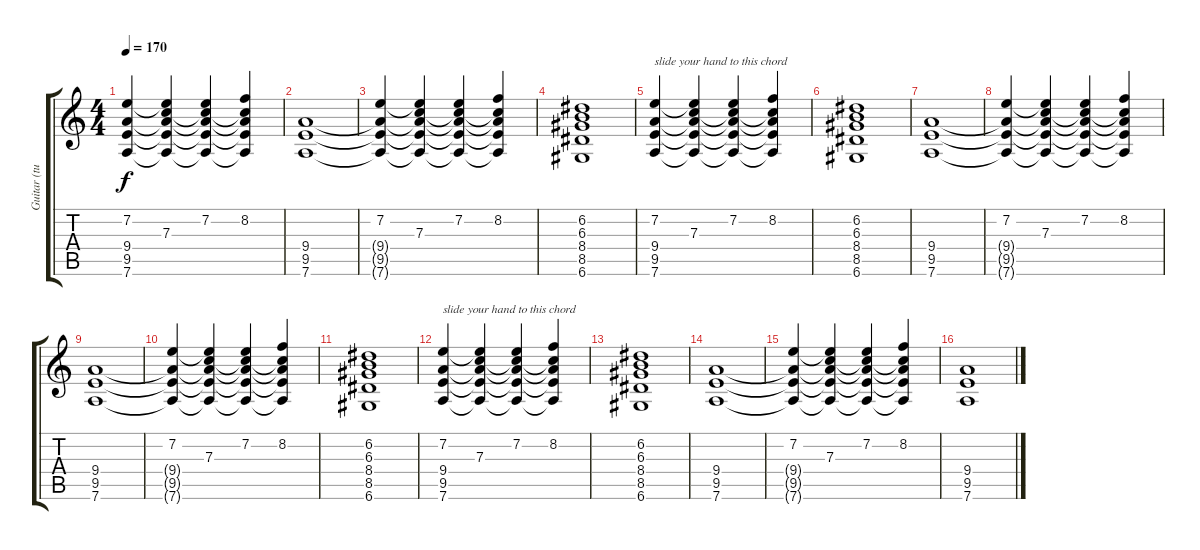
\track ("Guitar (tuned D)" "Guitar (tu") {instrument distortionguitar}
\staff {score tabs}
\tuning (D4 A3 F3 C3 G2 D2) {hide}
\ts (4 4)
\tempo 170
\clef g2
\ks c
(7.2 9.4{t} 9.5{t} 7.6{t}).4{dy f} (7.2{t} 7.3 9.4{t} 9.5{t} 7.6{t}).4 (7.2 7.3{t} 9.4{t} 9.5{t} 7.6{t}).4 (8.2 7.3{t} 9.4{t} 9.5{t} 7.6{t}).4 |
(9.4 9.5 7.6).1 |
(7.2 9.4{t} 9.5{t} 7.6{t}).4 (7.2{t} 7.3 9.4{t} 9.5{t} 7.6{t}).4 (7.2 7.3{t} 9.4{t} 9.5{t} 7.6{t}).4 (8.2 7.3{t} 9.4{t} 9.5{t} 7.6{t}).4 |
(6.2 6.3 8.4 8.5 6.6).1 |
(7.2 9.4 9.5 7.6).4{txt "slide your hand to this chord"} (7.2{t} 7.3 9.4{t} 9.5{t} 7.6{t}).4 (7.2 7.3{t} 9.4{t} 9.5{t} 7.6{t}).4 (8.2 7.3{t} 9.4{t} 9.5{t} 7.6{t}).4 |
(6.2 6.3 8.4 8.5 6.6).1 |
(9.4 9.5 7.6).1 |
(7.2 9.4{t} 9.5{t} 7.6{t}).4 (7.2{t} 7.3 9.4{t} 9.5{t} 7.6{t}).4 (7.2 7.3{t} 9.4{t} 9.5{t} 7.6{t}).4 (8.2 7.3{t} 9.4{t} 9.5{t} 7.6{t}).4 |
(9.4 9.5 7.6).1 |
(7.2 9.4{t} 9.5{t} 7.6{t}).4 (7.2{t} 7.3 9.4{t} 9.5{t} 7.6{t}).4 (7.2 7.3{t} 9.4{t} 9.5{t} 7.6{t}).4 (8.2 7.3{t} 9.4{t} 9.5{t} 7.6{t}).4 |
(6.2 6.3 8.4 8.5 6.6).1 |
(7.2 9.4 9.5 7.6).4{txt "slide your hand to this chord"} (7.2{t} 7.3 9.4{t} 9.5{t} 7.6{t}).4 (7.2 7.3{t} 9.4{t} 9.5{t} 7.6{t}).4 (8.2 7.3{t} 9.4{t} 9.5{t} 7.6{t}).4 |
(6.2 6.3 8.4 8.5 6.6).1 |
(9.4 9.5 7.6).1 |
(7.2 9.4{t} 9.5{t} 7.6{t}).4 (7.2{t} 7.3 9.4{t} 9.5{t} 7.6{t}).4 (7.2 7.3{t} 9.4{t} 9.5{t} 7.6{t}).4 (8.2 7.3{t} 9.4{t} 9.5{t} 7.6{t}).4 |
(9.4 9.5 7.6).1
